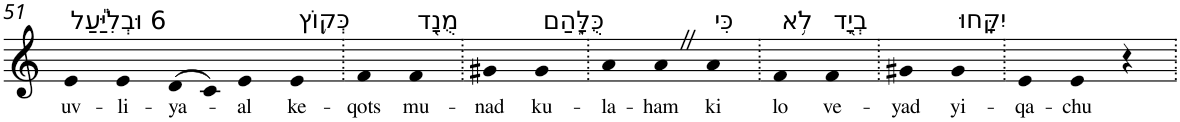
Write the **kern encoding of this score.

**kern	**text
*part1	*part1
*staff1	*staff1
*I"Piano	*
*I'Pno	*
!!LO:PB:g=z
*clefG2	*
*k[]	*
=51	=51
!LO:TX:a:t=6 וּבְלִיַּ֕עַל	!
!	!LO:LY:b
4e	uv-
!	!LO:LY:b
4e	-li-
!	!LO:LY:b
(>8d	-ya-
8c)	.
!	!LO:LY:b
4e	-al
!LO:TX:a:t=כְּק֥וֹץ	!
!	!LO:LY:b
4e	ke-
=52.	=52.
!	!LO:LY:b
4f	-qots
!LO:TX:a:t=מֻנָ֖ד	!
!	!LO:LY:b
4f	mu-
=53.	=53.
!	!LO:LY:b
4g#X	-nad
!LO:TX:a:t=כֻּלָּ֑הַם	!
!	!LO:LY:b
4g#	ku-
=54.	=54.
!	!LO:LY:b
4a	-la-
!	!LO:LY:b
4aZ	-ham
!LO:TX:a:t=כִּי	!
!	!LO:LY:b
4a	ki
=55.	=55.
!LO:TX:a:t=לֹ֥א	!
!	!LO:LY:b
4f	lo
!LO:TX:a:t=בְיָ֖ד	!
!	!LO:LY:b
4f	ve-
=56.	=56.
!	!LO:LY:b
4g#X	-yad
!LO:TX:a:t=יִקָּֽחוּ	!
!	!LO:LY:b
4g#	yi-
=57.	=57.
!	!LO:LY:b
4e	-qa-
!	!LO:LY:b
4e	-chu
4r	.
=.	=.
*-	*-
